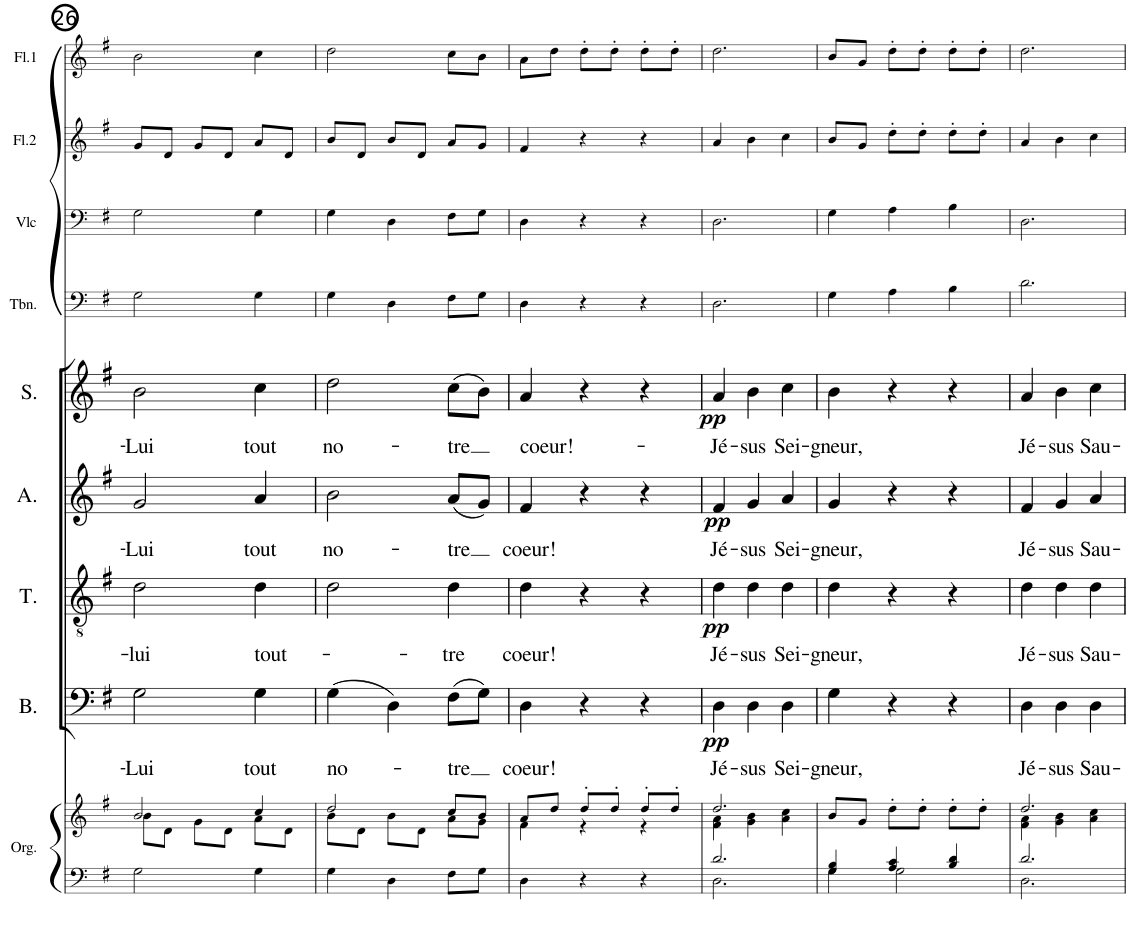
**kern	**kern	**kern	**text	**dynam	**kern	**text	**dynam	**kern	**text	**dynam	**kern	**text	**dynam	**kern	**kern	**kern	**kern
*part9	*part9	*part8	*part8	*part8	*part7	*part7	*part7	*part6	*part6	*part6	*part5	*part5	*part5	*part4	*part3	*part2	*part1
*staff10	*staff9	*staff8	*staff8	*staff8	*staff7	*staff7	*staff7	*staff6	*staff6	*staff6	*staff5	*staff5	*staff5	*staff4	*staff3	*staff2	*staff1
*I"Orgue	*	*I"Bass	*	*	*I"Ténor	*	*	*I"Alto	*	*	*I"Soprano	*	*	*I"Trombone	*I"Violoncelle	*I"Flûte 2	*I"Flûte 1
*I'Org.	*	*I'B.	*	*	*I'T.	*	*	*I'A.	*	*	*I'S.	*	*	*I'Tbn.	*I'Vlc	*I'Fl.2	*I'Fl.1
!!LO:PB:g=z
*clefF4	*clefG2	*clefF4	*	*	*clefGv2	*	*	*clefG2	*	*	*clefG2	*	*	*clefF4	*clefF4	*clefG2	*clefG2
*k[f#]	*k[f#]	*k[f#]	*	*	*k[f#]	*	*	*k[f#]	*	*	*k[f#]	*	*	*k[f#]	*k[f#]	*k[f#]	*k[f#]
*M3/4	*M3/4	*M3/4	*	*	*M3/4	*	*	*M3/4	*	*	*M3/4	*	*	*M3/4	*M3/4	*M3/4	*M3/4
=26	=26	=26	=26	=26	=26	=26	=26	=26	=26	=26	=26	=26	=26	=26	=26	=26	=26
*	*^	*	*	*	*	*	*	*	*	*	*	*	*	*	*	*	*
!	!	!	!	!LO:LY:b	!	!	!LO:LY:b	!	!	!LO:LY:b	!	!	!LO:LY:b	!	!	!	!	!
2G\	2b/	8b\L	2G\	-Lui	.	2d\	-lui	.	2g/	-Lui	.	2b\	-Lui	.	2G\	2G\	8g/L	2b\
.	.	8d\J	.	.	.	.	.	.	.	.	.	.	.	.	.	.	8d/J	.
.	.	8g\L	.	.	.	.	.	.	.	.	.	.	.	.	.	.	8g/L	.
.	.	8d\J	.	.	.	.	.	.	.	.	.	.	.	.	.	.	8d/J	.
!	!	!	!	!LO:LY:b	!	!	!LO:LY:b	!	!	!LO:LY:b	!	!	!LO:LY:b	!	!	!	!	!
4G\	4cc/	8a\L	4G\	tout	.	4d\	tout-	.	4a/	tout	.	4cc\	tout	.	4G\	4G\	8a/L	4cc\
.	.	8d\J	.	.	.	.	.	.	.	.	.	.	.	.	.	.	8d/J	.
=27	=27	=27	=27	=27	=27	=27	=27	=27	=27	=27	=27	=27	=27	=27	=27	=27	=27	=27
!	!	!	!	!LO:LY:b	!	!	!	!	!	!LO:LY:b	!	!	!LO:LY:b	!	!	!	!	!
4G\	2dd/	8b\L	(4G\	no-	.	2d\	.	.	2b\	no-	.	2dd\	no-	.	4G\	4G\	8b/L	2dd\
.	.	8d\J	.	.	.	.	.	.	.	.	.	.	.	.	.	.	8d/J	.
4D\	.	8b\L	4D\)	.	.	.	.	.	.	.	.	.	.	.	4D\	4D\	8b/L	.
.	.	8d\J	.	.	.	.	.	.	.	.	.	.	.	.	.	.	8d/J	.
!	!	!	!	!LO:LY:b	!	!	!LO:LY:b	!	!	!LO:LY:b	!	!	!LO:LY:b	!	!	!	!	!
8F#\L	8cc/L	8a\L	(8F#\L	-tre	.	4d\	-tre	.	(8a/L	-tre	.	(8cc\L	-tre	.	8F#\L	8F#\L	8a/L	8cc\L
8G\J	8b/J	8g\J	8G\J)	.	.	.	.	.	8g/J)	.	.	8b\J)	.	.	8G\J	8G\J	8g/J	8b\J
=28	=28	=28	=28	=28	=28	=28	=28	=28	=28	=28	=28	=28	=28	=28	=28	=28	=28	=28
!	!	!	!	!LO:LY:b	!	!	!LO:LY:b	!	!	!LO:LY:b	!	!	!LO:LY:b	!	!	!	!	!
4D\	8a/L	4f#\	4D\	coeur!	.	4d\	coeur!	.	4f#/	coeur!	.	4a/	coeur!-	.	4D\	4D\	4f#/	8a\L
.	8dd/J	.	.	.	.	.	.	.	.	.	.	.	.	.	.	.	.	8dd\J
4r	8dd'/L	4r	4r	.	.	4r	.	.	4r	.	.	4r	.	.	4r	4r	4r	8dd'\L
.	8dd'/J	.	.	.	.	.	.	.	.	.	.	.	.	.	.	.	.	8dd'\J
4r	8dd'/L	4r	4r	.	.	4r	.	.	4r	.	.	4r	.	.	4r	4r	4r	8dd'\L
.	8dd'/J	.	.	.	.	.	.	.	.	.	.	.	.	.	.	.	.	8dd'\J
=29	=29	=29	=29	=29	=29	=29	=29	=29	=29	=29	=29	=29	=29	=29	=29	=29	=29	=29
*^	*	*	*	*	*	*	*	*	*	*	*	*	*	*	*	*	*	*
!	!	!	!	!	!LO:LY:b	!LO:DY:b	!	!LO:LY:b	!LO:DY:b	!	!LO:LY:b	!LO:DY:b	!	!LO:LY:b	!LO:DY:b	!	!	!	!
2.d/	2.D\	2.dd/	4f#\ 4a\	4D\	Jé-	pp	4d\	Jé-	pp	4f#/	Jé-	pp	4a/	Jé-	pp	2.D\	2.D\	4a/	2.dd\
!	!	!	!	!	!LO:LY:b	!	!	!LO:LY:b	!	!	!LO:LY:b	!	!	!LO:LY:b	!	!	!	!	!
.	.	.	4g\ 4b\	4D\	-sus	.	4d\	-sus	.	4g/	-sus	.	4b\	-sus	.	.	.	4b\	.
!	!	!	!	!	!LO:LY:b	!	!	!LO:LY:b	!	!	!LO:LY:b	!	!	!LO:LY:b	!	!	!	!	!
.	.	.	4a\ 4cc\	4D\	Sei-	.	4d\	Sei-	.	4a/	Sei-	.	4cc\	Sei-	.	.	.	4cc\	.
=30	=30	=30	=30	=30	=30	=30	=30	=30	=30	=30	=30	=30	=30	=30	=30	=30	=30	=30	=30
!	!	!	!	!	!LO:LY:b	!	!	!LO:LY:b	!	!	!LO:LY:b	!	!	!LO:LY:b	!	!	!	!	!
*	*	*v	*v	*	*	*	*	*	*	*	*	*	*	*	*	*	*	*	*
4G/ 4B/	4G\	8b/L	4G\	-gneur,	.	4d\	-gneur,	.	4g/	-gneur,	.	4b\	-gneur,	.	4G\	4G\	8b/L	8b/L
.	.	8g/J	.	.	.	.	.	.	.	.	.	.	.	.	.	.	8g/J	8g/J
4A/ 4c/	2G\	8dd'\L	4r	.	.	4r	.	.	4r	.	.	4r	.	.	4A\	4A\	8dd'\L	8dd'\L
.	.	8dd'\J	.	.	.	.	.	.	.	.	.	.	.	.	.	.	8dd'\J	8dd'\J
4B/ 4d/	.	8dd'\L	4r	.	.	4r	.	.	4r	.	.	4r	.	.	4B\	4B\	8dd'\L	8dd'\L
.	.	8dd'\J	.	.	.	.	.	.	.	.	.	.	.	.	.	.	8dd'\J	8dd'\J
=31	=31	=31	=31	=31	=31	=31	=31	=31	=31	=31	=31	=31	=31	=31	=31	=31	=31	=31
*	*	*^	*	*	*	*	*	*	*	*	*	*	*	*	*	*	*	*
!	!	!	!	!	!LO:LY:b	!	!	!LO:LY:b	!	!	!LO:LY:b	!	!	!LO:LY:b	!	!	!	!	!
2.d/	2.D\	2.dd/	4f#\ 4a\	4D\	Jé-	.	4d\	Jé-	.	4f#/	Jé-	.	4a/	Jé-	.	2.d\	2.D\	4a/	2.dd\
!	!	!	!	!	!LO:LY:b	!	!	!LO:LY:b	!	!	!LO:LY:b	!	!	!LO:LY:b	!	!	!	!	!
.	.	.	4g\ 4b\	4D\	-sus	.	4d\	-sus	.	4g/	-sus	.	4b\	-sus	.	.	.	4b\	.
!	!	!	!	!	!LO:LY:b	!	!	!LO:LY:b	!	!	!LO:LY:b	!	!	!LO:LY:b	!	!	!	!	!
.	.	.	4a\ 4cc\	4D\	Sau-	.	4d\	Sau-	.	4a/	Sau-	.	4cc\	Sau-	.	.	.	4cc\	.
*v	*v	*	*	*	*	*	*	*	*	*	*	*	*	*	*	*	*	*	*
*	*v	*v	*	*	*	*	*	*	*	*	*	*	*	*	*	*	*	*
=	=	=	=	=	=	=	=	=	=	=	=	=	=	=	=	=	=
*-	*-	*-	*-	*-	*-	*-	*-	*-	*-	*-	*-	*-	*-	*-	*-	*-	*-
